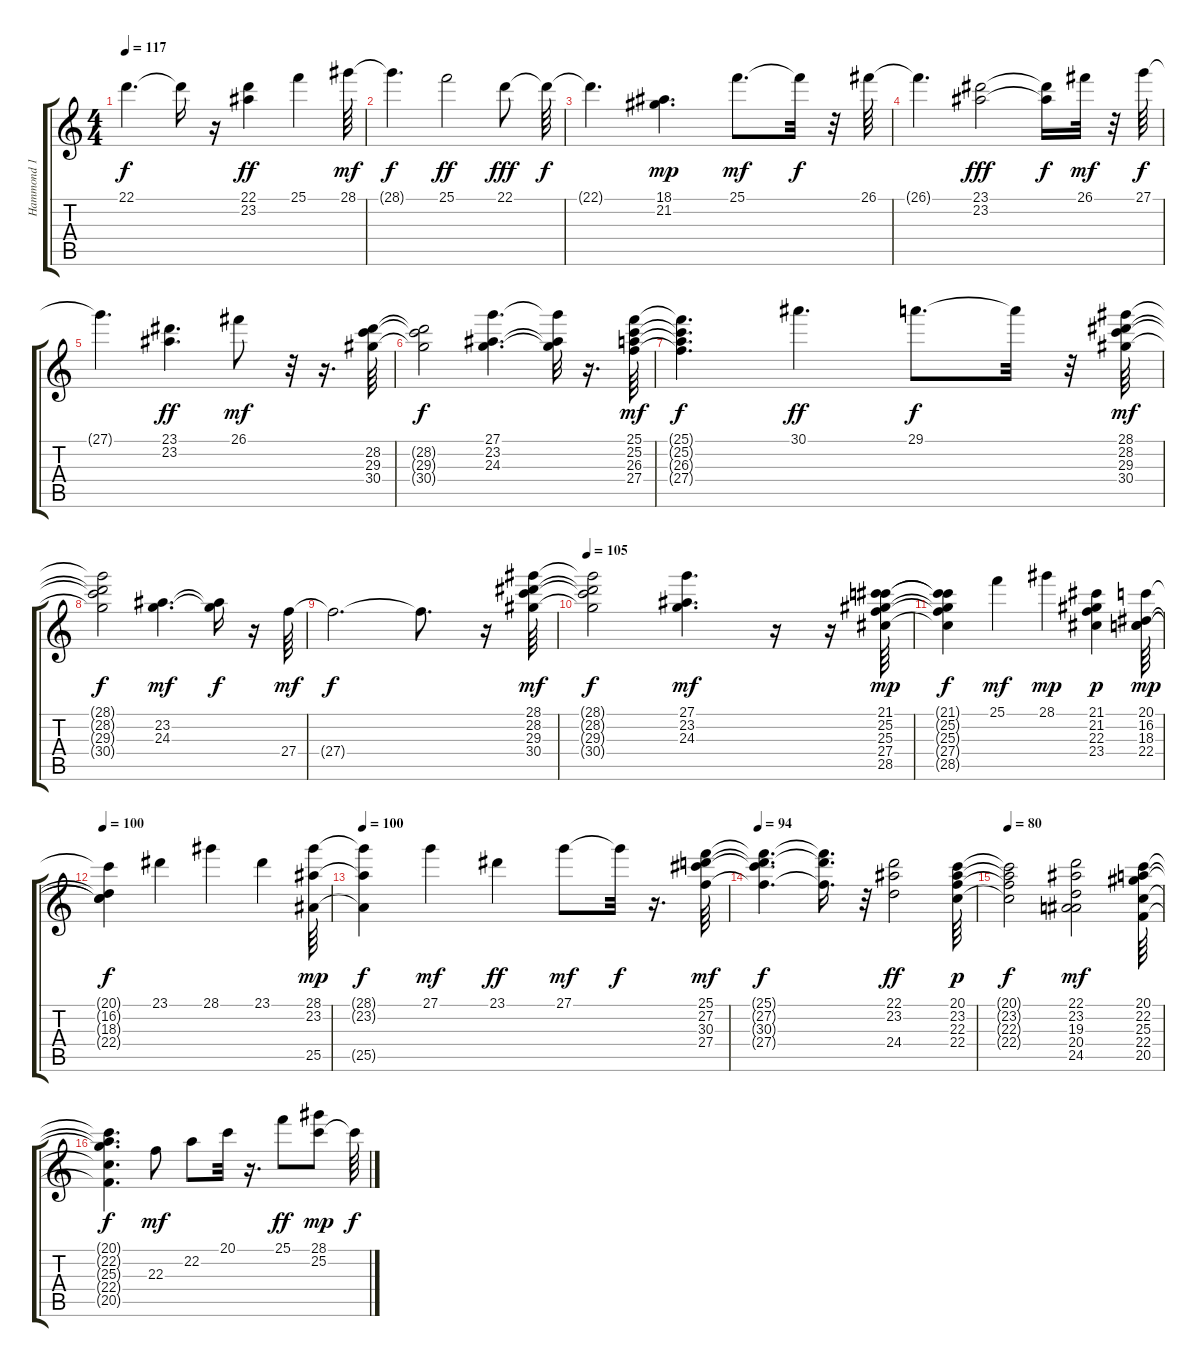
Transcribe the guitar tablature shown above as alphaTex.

\track ("Hammond 1" "Hammond 1") {instrument rockorgan}
\staff {score tabs}
\tuning (E4 B3 G3 D3 A2 E2) {hide}
\ts (4 4)
\tempo 117
\clef g2
\ks c
22.1{t}.4{d dy f} 22.1{t}.16 r.16 (22.1 23.2).4{dy ff} 25.1.4 28.1.64{dy mf} |
28.1{t}.4{d dy f} 25.1.2{dy ff} 22.1.8{dy fff} 22.1{t}.64{dy f} |
22.1{t}.4{d} (18.1 21.2).4{d dy mp} 25.1.8{d dy mf} 25.1{t}.32{dy f} r.32 26.1.64 |
26.1{t}.4{d} (23.1 23.2).2{dy fff} (23.1{t} 23.2{t}).16{dy f} 26.1.32{dy mf} r.32 27.1.64{dy f} |
27.1{t}.4{d} (23.1 23.2).4{d dy ff} 26.1.8{dy mf} r.32 r.16{d} (28.2 29.3 30.4).64 |
(28.2{t} 29.3{t} 30.4{t}).2{dy f} (27.1 23.2 24.3).4{d} (27.1{t} 23.2{t} 24.3{t}).32 r.16{d} (25.1 25.2 26.3 27.4).64{dy mf} |
(25.1{t} 25.2{t} 26.3{t} 27.4{t}).4{d dy f} 30.1.4{d dy ff} 29.1.8{d dy f} 29.1{t}.32 r.32 (28.1 28.2 29.3 30.4).64{dy mf} |
(28.1{t} 28.2{t} 29.3{t} 30.4{t}).2{dy f} (23.2 24.3).4{d dy mf} (23.2{t} 24.3{t}).16{dy f} r.16 27.4.64{dy mf} |
27.4{t}.2{d dy f} 27.4{t}.8{d} r.16 (28.1 28.2 29.3 30.4).64{dy mf} |
\tempo 105
(28.1{t} 28.2{t} 29.3{t} 30.4{t}).2{dy f} (27.1 23.2 24.3).4{d dy mf} r.16 r.16 (21.1 25.2 25.3 27.4 28.5).64{dy mp} |
(21.1{t} 25.2{t} 25.3{t} 27.4{t} 28.5{t}).4{dy f} 25.1.4{dy mf} 28.1.4{dy mp} (21.1 21.2 22.3 23.4).4{dy p} (20.1 16.2 18.3 22.4).64{dy mp} |
\tempo 100
(20.1{t} 16.2{t} 18.3{t} 22.4{t}).4{dy f} 23.1.4 28.1.4 23.1.4 (28.1 23.2 25.5).64{dy mp} |
\tempo 100
(28.1{t} 23.2{t} 25.5{t}).4{dy f} 27.1.4{dy mf} 23.1.4{dy ff} 27.1.8{dy mf} 27.1{t}.32{dy f} r.16{d} (25.1 27.2 30.3 27.4).64{dy mf} |
\tempo 94
(25.1{t} 27.2{t} 30.3{t} 27.4{t}).4{d dy f} (25.1{t} 27.2{t} 27.4{t}).16{d} r.32 (22.1 23.2 24.4).2{dy ff} (20.1 23.2 22.3 22.4).64{dy p} |
\tempo 80
(20.1{t} 23.2{t} 22.3{t} 22.4{t}).2{dy f} (22.1 23.2 19.3 20.4 24.5).2{dy mf} (20.1 22.2 25.3 22.4 20.5).64 |
(20.1{t} 22.2{t} 25.3{t} 22.4{t} 20.5{t}).4{d dy f} 22.3.8{dy mf} 22.2.8 20.1.32 r.16{d} 25.1.8{dy ff} (28.1 25.2).8{dy mp} 25.2{t}.64{dy f}
